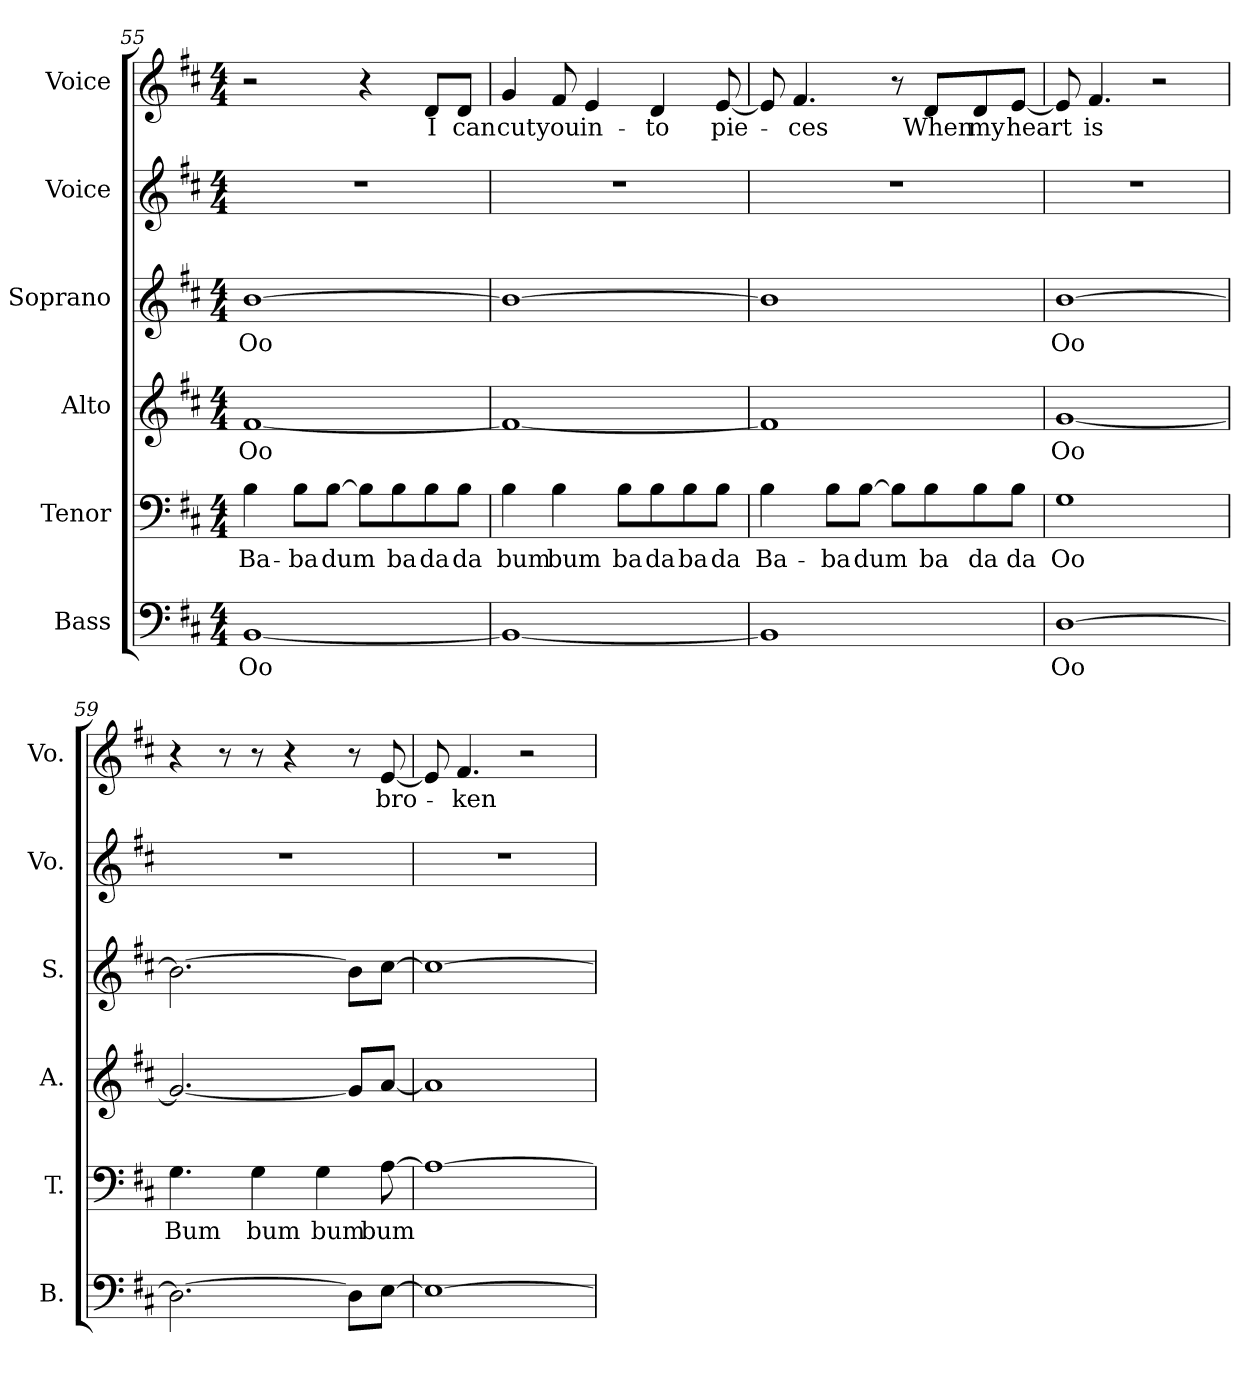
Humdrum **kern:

**kern	**text	**kern	**text	**kern	**text	**kern	**text	**kern	**kern	**text
*part6	*part6	*part5	*part5	*part4	*part4	*part3	*part3	*part2	*part1	*part1
*staff6	*staff6	*staff5	*staff5	*staff4	*staff4	*staff3	*staff3	*staff2	*staff1	*staff1
*I"Bass	*	*I"Tenor	*	*I"Alto	*	*I"Soprano	*	*I"Voice	*I"Voice	*
*I'B.	*	*I'T.	*	*I'A.	*	*I'S.	*	*I'Vo.	*I'Vo.	*
!!LO:PB:g=z
*clefF4	*	*clefF4	*	*clefG2	*	*clefG2	*	*clefG2	*clefG2	*
*k[f#c#]	*	*k[f#c#]	*	*k[f#c#]	*	*k[f#c#]	*	*k[f#c#]	*k[f#c#]	*
*M4/4	*	*M4/4	*	*M4/4	*	*M4/4	*	*M4/4	*M4/4	*
=55	=55	=55	=55	=55	=55	=55	=55	=55	=55	=55
[1BB	Oo	4B\	Ba-	[1f#	Oo	[1b	Oo	1r	2r	.
.	.	8B\L	-ba	.	.	.	.	.	.	.
.	.	[8B\J	dum	.	.	.	.	.	.	.
.	.	8B\L]	.	.	.	.	.	.	4r	.
.	.	8B\	ba	.	.	.	.	.	.	.
.	.	8B\	da	.	.	.	.	.	8d/L	I
.	.	8B\J	da	.	.	.	.	.	8d/J	can
=56	=56	=56	=56	=56	=56	=56	=56	=56	=56	=56
1BB_	.	4B\	bum	1f#_	.	1b_	.	1r	4g/	cut
.	.	4B\	bum	.	.	.	.	.	8f#/	you
.	.	.	.	.	.	.	.	.	4e/	in-
.	.	8B\L	ba	.	.	.	.	.	.	.
.	.	8B\	da	.	.	.	.	.	4d/	-to
.	.	8B\	ba	.	.	.	.	.	.	.
.	.	8B\J	da	.	.	.	.	.	[8e/	pie-
=57	=57	=57	=57	=57	=57	=57	=57	=57	=57	=57
1BB]	.	4B\	Ba-	1f#]	.	1b]	.	1r	8e/]	.
.	.	.	.	.	.	.	.	.	4.f#/	-ces
.	.	8B\L	-ba	.	.	.	.	.	.	.
.	.	[8B\J	dum	.	.	.	.	.	.	.
.	.	8B\L]	.	.	.	.	.	.	8r	.
.	.	8B\	ba	.	.	.	.	.	8d/L	When
.	.	8B\	da	.	.	.	.	.	8d/	my
.	.	8B\J	da	.	.	.	.	.	[8e/J	heart
=58	=58	=58	=58	=58	=58	=58	=58	=58	=58	=58
[1D	Oo	1G	Oo	[1g	Oo	[1b	Oo	1r	8e/]	.
.	.	.	.	.	.	.	.	.	4.f#/	is
.	.	.	.	.	.	.	.	.	2r	.
!!LO:LB:g=z
=59	=59	=59	=59	=59	=59	=59	=59	=59	=59	=59
2.D\_	.	4.G\	Bum	2.g/_	.	2.b\_	.	1r	4r	.
.	.	.	.	.	.	.	.	.	8r	.
.	.	4G\	bum	.	.	.	.	.	8r	.
.	.	.	.	.	.	.	.	.	4r	.
.	.	4G\	bum	.	.	.	.	.	.	.
8D\L]	.	.	.	8g/L]	.	8b\L]	.	.	8r	.
[8E\J	.	[8A\	bum	[8a/J	.	[8cc#\J	.	.	[8e/	bro-
=60	=60	=60	=60	=60	=60	=60	=60	=60	=60	=60
1E_	.	1A_	.	1a]	.	1cc#_	.	1r	8e/]	.
.	.	.	.	.	.	.	.	.	4.f#/	-ken
.	.	.	.	.	.	.	.	.	2r	.
=	=	=	=	=	=	=	=	=	=	=
*-	*-	*-	*-	*-	*-	*-	*-	*-	*-	*-
